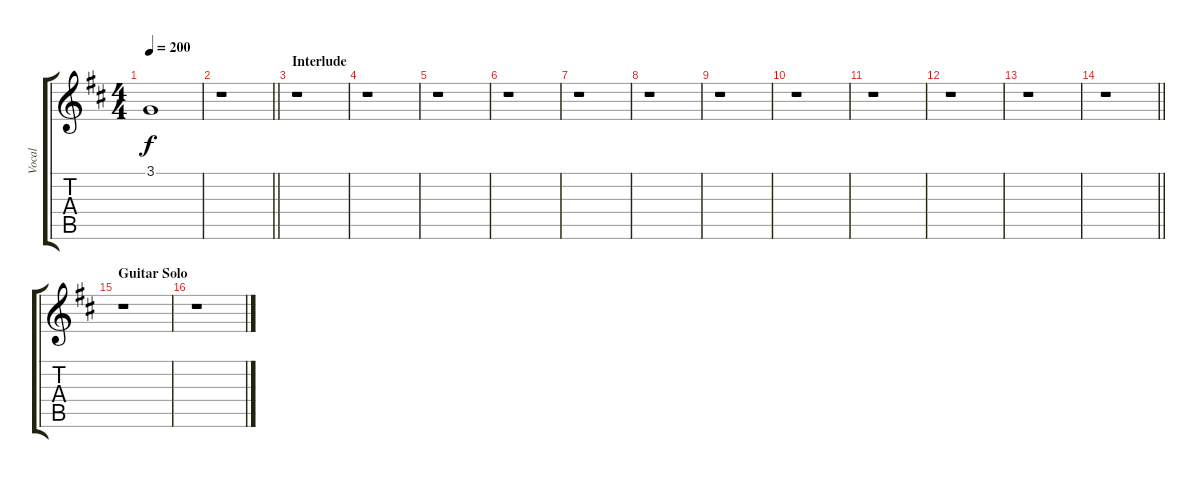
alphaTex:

\track ("Vocal" "Vocal") {instrument choiraahs}
\staff {score tabs}
\tuning (E4 B3 G3 D3 A2 E2) {hide}
\ts (4 4)
\tempo 200
\clef g2
\ks bminor
3.1.1{dy f} |
\barLineRight lightlight
r.1 |
\section ("" "Interlude")
r.1 |
r.1 |
r.1 |
r.1 |
r.1 |
r.1 |
r.1 |
r.1 |
r.1 |
r.1 |
r.1 |
\barLineRight lightlight
r.1 |
\section ("" "Guitar Solo")
r.1 |
r.1
